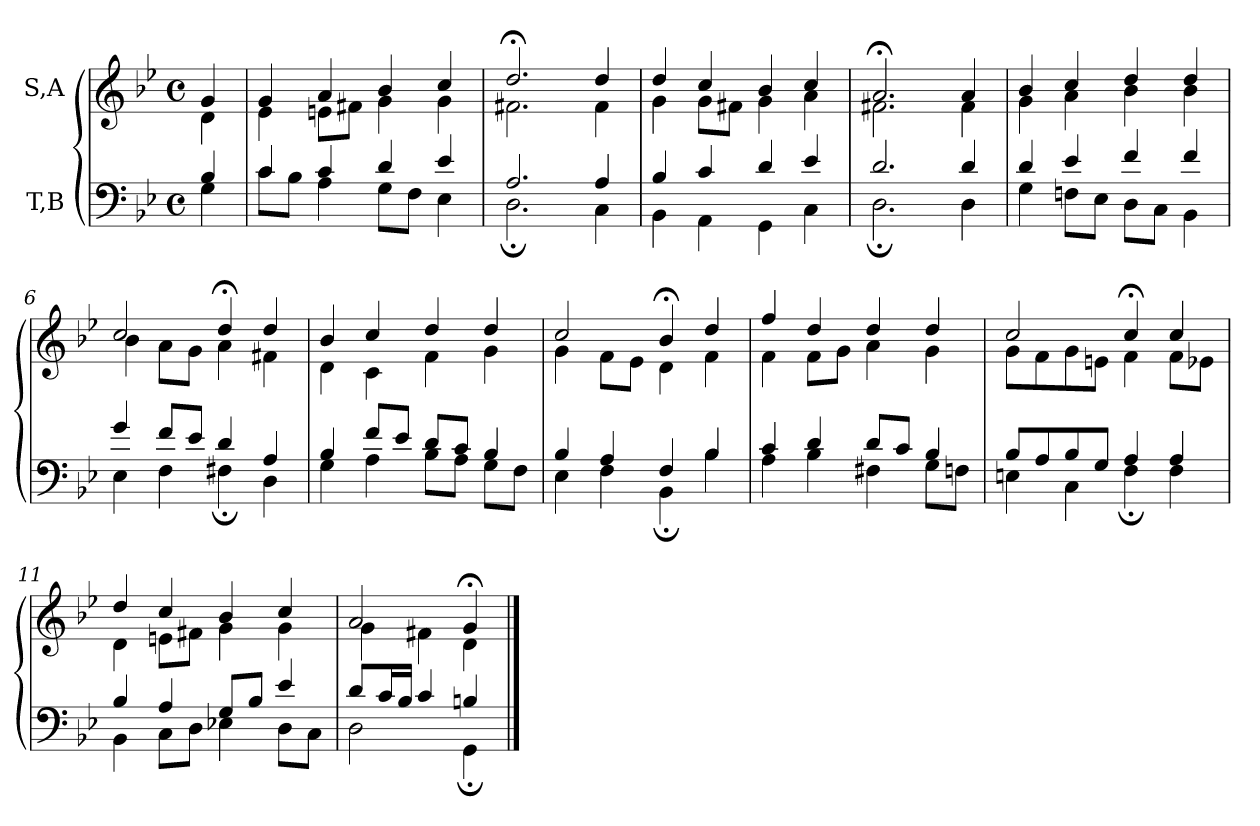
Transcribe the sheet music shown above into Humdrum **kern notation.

**kern	**kern
*part2	*part1
*staff2	*staff1
*I"T,B	*I"S,A
*clefF4	*clefG2
*k[b-e-]	*k[b-e-]
*M4/4	*M4/4
*met(c)	*met(c)
=	=
*^	*^
4B-	4G	4g	4d
=1	=1	=1	=1
4c	8cL	4g	4e-
.	8B-J	.	.
4c	4A	4a	8enL
.	.	.	8f#XJ
4d	8GL	4b-	4g
.	8FJ	.	.
4e-	4E-	4cc	4g
=2	=2	=2	=2
2.A	2.D;	2.dd;<	2.f#X
4A	4C	4dd	4f#
=3	=3	=3	=3
4B-	4BB-	4dd	4g
4c	4AA	4cc	8gL
.	.	.	8f#XJ
4d	4GG	4b-	4g
4e-	4C	4cc	4a
=4	=4	=4	=4
2.d	2.D;	2.a;<	2.f#X
4d	4D	4a	4f#
=5	=5	=5	=5
4d	4G	4b-	4g
4e-	8FnL	4cc	4a
.	8E-J	.	.
4f	8DL	4dd	4b-
.	8CJ	.	.
4f	4BB-	4dd	4b-
=6	=6	=6	=6
4g	4E-	2cc	4b-
8fL	4F	.	8aL
8e-J	.	.	8gJ
4d	4F#X;	4dd;<	4a
4A	4D	4dd	4f#X
=7	=7	=7	=7
4B-	4G	4b-	4d
8fL	4A	4cc	4c
8e-J	.	.	.
8dL	8B-L	4dd	4f
8cJ	8AJ	.	.
4B-	8GL	4dd	4g
.	8FJ	.	.
=8	=8	=8	=8
4B-	4E-	2cc	4g
4A	4F	.	8fL
.	.	.	8e-J
4F	4BB-;	4b-;<	4d
4B-	4B-	4dd	4f
=9	=9	=9	=9
4c	4A	4ff	4f
4d	4B-	4dd	8fL
.	.	.	8gJ
8dL	4F#X	4dd	4a
8cJ	.	.	.
4B-	8GL	4dd	4g
.	8FnJ	.	.
=10	=10	=10	=10
8B-L	4En	2cc	8gL
8A	.	.	8f
8B-	4C	.	8g
8GJ	.	.	8enJ
4A	4F;	4cc;<	4f
4A	4F	4cc	8fL
.	.	.	8e-XJ
=11	=11	=11	=11
4B-	4BB-	4dd	4d
4A	8CL	4cc	8enL
.	8DJ	.	8f#XJ
8GL	4E-X	4b-	4g
8B-J	.	.	.
4e-	8DL	4cc	4g
.	8CJ	.	.
=973	=973	=973	=973
8dL	2D	2a	4g
16cL	.	.	.
16B-JJ	.	.	.
4c	.	.	4f#X
4Bn	4GG;	4g;<	4d
*v	*v	*	*
*	*v	*v
==	==
*-	*-
